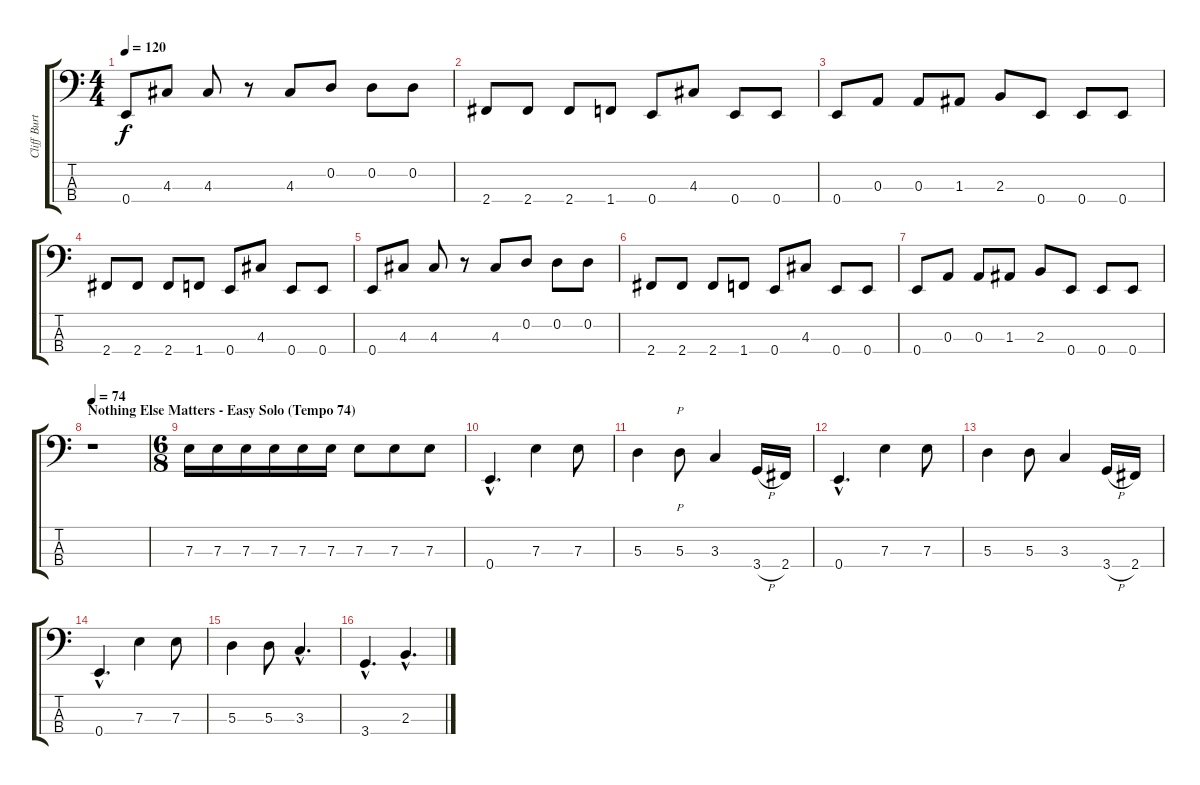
\track ("Cliff Burton (Bass)" "Cliff Burt") {instrument electricbasspick}
\staff {score tabs}
\tuning (G2 D2 A1 E1) {hide}
\ts (4 4)
\tempo 120
\clef f4
\ks c
0.4.8{dy f} 4.3.8 4.3.8 r.8 4.3.8 0.2.8 0.2.8 0.2.8 |
2.4.8 2.4.8 2.4.8 1.4.8 0.4.8 4.3.8 0.4.8 0.4.8 |
0.4.8 0.3.8 0.3.8 1.3.8 2.3.8 0.4.8 0.4.8 0.4.8 |
2.4.8 2.4.8 2.4.8 1.4.8 0.4.8 4.3.8 0.4.8 0.4.8 |
0.4.8 4.3.8 4.3.8 r.8 4.3.8 0.2.8 0.2.8 0.2.8 |
2.4.8 2.4.8 2.4.8 1.4.8 0.4.8 4.3.8 0.4.8 0.4.8 |
0.4.8 0.3.8 0.3.8 1.3.8 2.3.8 0.4.8 0.4.8 0.4.8 |
\section ("" "Nothing Else Matters - Easy Solo (Tempo 74)")
\tempo 74
r.1 |
\ts (6 8)
7.3.16 7.3.16 7.3.16 7.3.16 7.3.16 7.3.16 7.3.8 7.3.8 7.3.8 |
0.4{hac}.4{d} 7.3.4 7.3.8 |
5.3.4 5.3.8{p} 3.3.4 3.4{h}.16 2.4.16 |
0.4{hac}.4{d} 7.3.4 7.3.8 |
5.3.4 5.3.8 3.3.4 3.4{h}.16 2.4.16 |
0.4{hac}.4{d} 7.3.4 7.3.8 |
5.3.4 5.3.8 3.3{hac}.4{d} |
3.4{hac}.4{d} 2.3{hac}.4{d}
